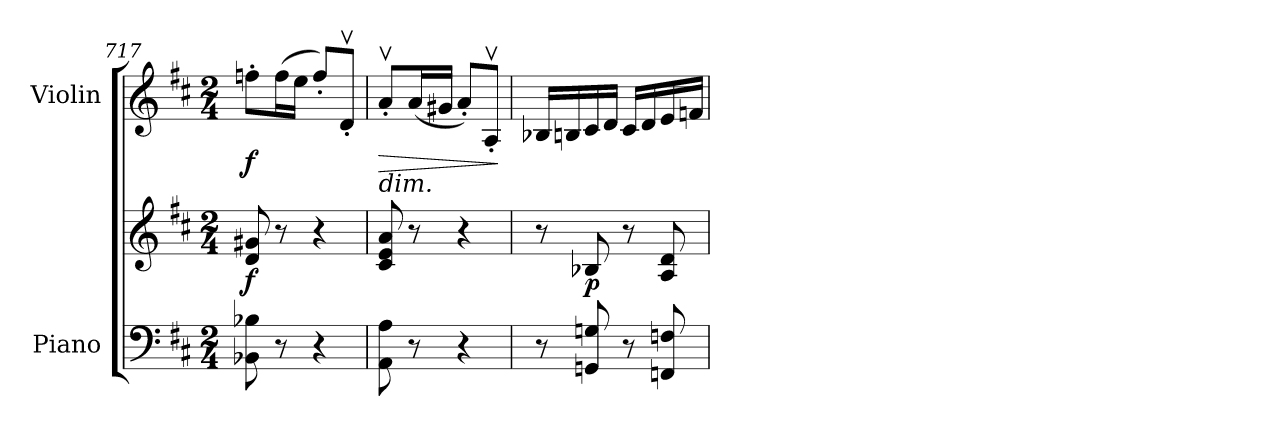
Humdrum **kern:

**kern	**kern	**dynam	**kern	**dynam
*part2	*part2	*part2	*part1	*part1
*staff3	*staff2	*staff2/3	*staff1	*staff1
*I"Piano	*	*	*I"Violin	*
*I'Pno.	*	*	*I'Vln.	*
*clefF4	*clefG2	*	*clefG2	*
*k[f#c#]	*k[f#c#]	*	*k[f#c#]	*
*M2/4	*M2/4	*	*M2/4	*
=717	=717	=717	=717	=717
!	!	!LO:DY:b	!	!LO:DY:b
8BB-X\ 8B-X\	8d/ 8g#X/	f	8ffn'\L	f
8r	8r	.	(16ff\L	.
.	.	.	16ee\JJ	.
4r	4r	.	8ff'/L)	.
.	.	.	8dv'/J	.
!!LO:PB:g=z
=718	=718	=718	=718	=718
!	!LO:TX:a:i:t=dim.	!	!	!
!	!	!	!	!LO:HP:b
8AA\ 8A\	8c#/ 8e/ 8a/	.	8av'/L	>
8r	8r	.	(16a/L	.
.	.	.	16g#X/JJ	.
4r	4r	.	8a'/L)	.
.	.	.	8Av'/J	.
.	.	.	.	]
=719	=719	=719	=719	=719
!	!	!	!	!LO:DY:b
!	!	!	!	!LO:DY:n=1:b
8r	8r	.	16B-X/LL	p mp
.	.	.	16Bn/	.
!	!	!LO:DY:b	!	!
8GGn/ 8Gn/	8B-X/	p	16c#/	.
.	.	.	16d/JJ	.
8r	8r	.	16c#/LL	.
.	.	.	16d/	.
8FFn/ 8Fn/	8A/ 8d/	.	16e/	.
.	.	.	16fn/JJ	.
=	=	=	=	=
*-	*-	*-	*-	*-
